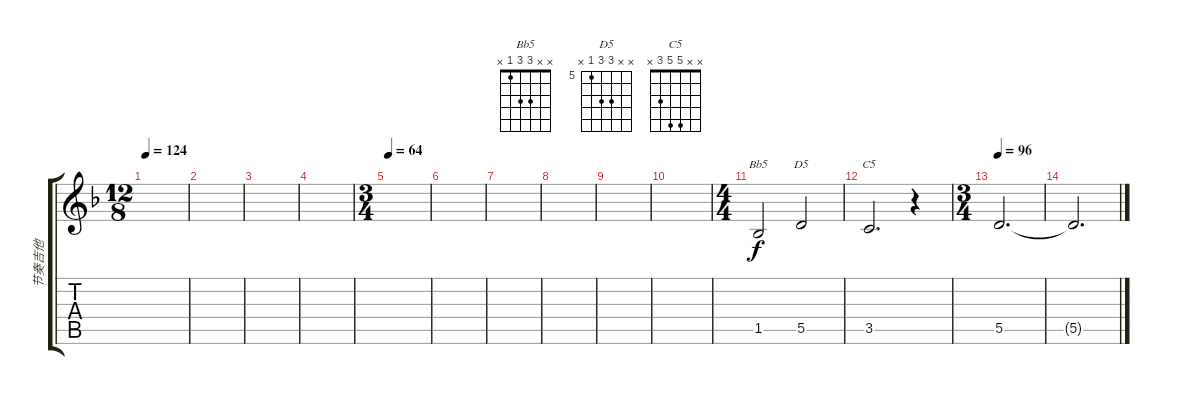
\track ("节奏吉他" "节奏吉他") {instrument electricguitarjazz}
\staff {score tabs}
\tuning (E4 B3 G3 D3 A2 E2) {hide}
\chord ("Bb5" x x 3 3 1 x)
\chord ("D5" x x 7 7 5 x) {firstfret 5}
\chord ("C5" x x 5 5 3 x)
\ts (12 8)
\tempo 124
\clef g2
\ks f
|
|
|
|
\ts (3 4)
\tempo 64
|
|
|
|
|
|
\ts (4 4)
1.5.2{ch "Bb5"} 5.5.2{ch "D5"} |
3.5.2{d ch "C5"} r.4 |
\ts (3 4)
\tempo 96
5.5.2{d} |
5.5{t}.2{d}
